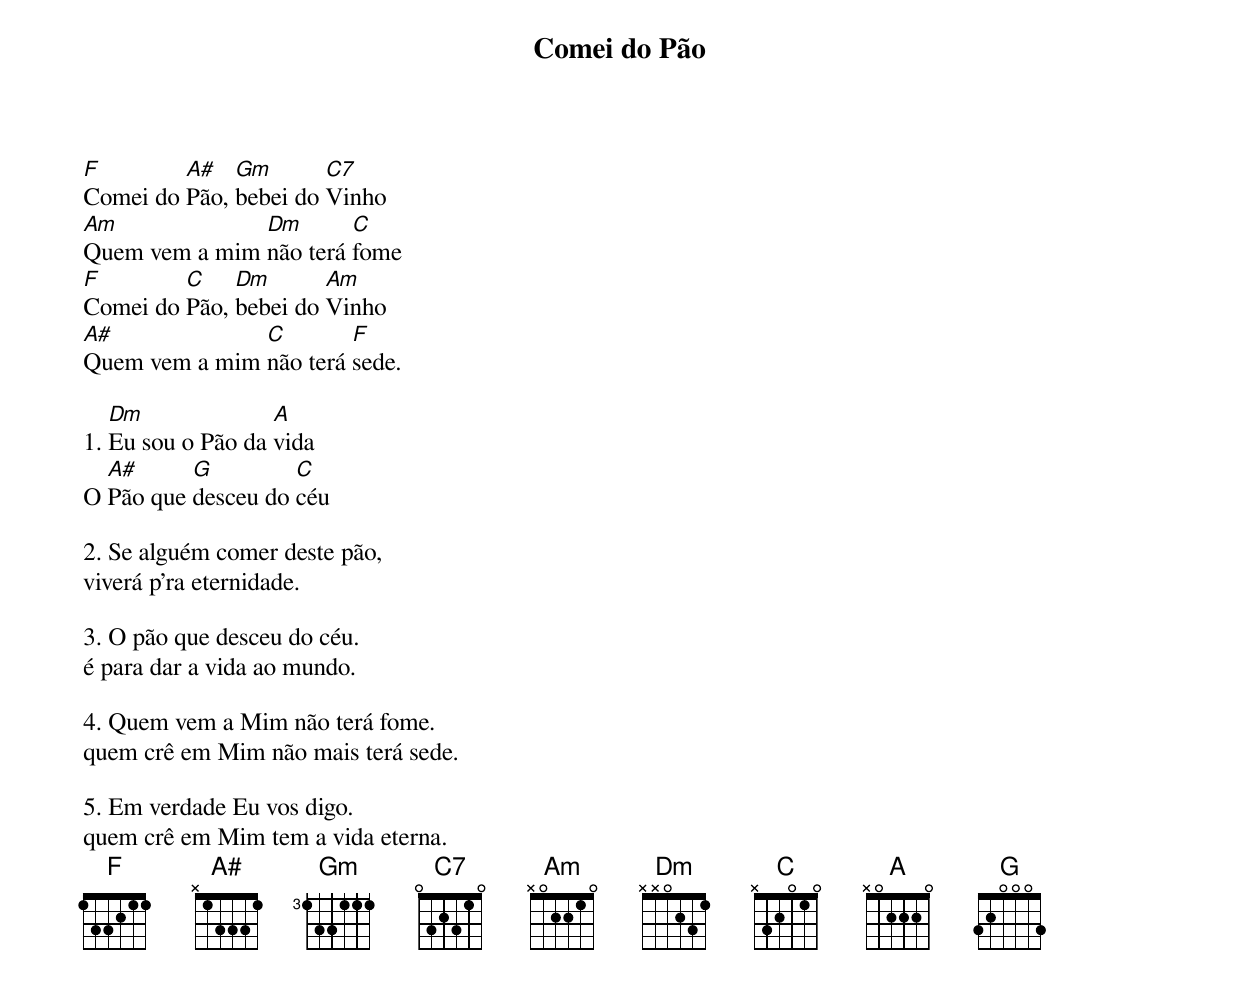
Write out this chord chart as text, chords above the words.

Comei do Pão

F        A#   Gm       C7
Comei do Pão, bebei do Vinho
Am             Dm       C
Quem vem a mim não terá fome
F        C    Dm       Am
Comei do Pão, bebei do Vinho
A#             C        F
Quem vem a mim não terá sede.

   Dm              A
1. Eu sou o Pão da vida
  A#      G         C
O Pão que desceu do céu

2. Se alguém comer deste pão,
viverá p'ra eternidade.

3. O pão que desceu do céu.
é para dar a vida ao mundo.

4. Quem vem a Mim não terá fome.
quem crê em Mim não mais terá sede.

5. Em verdade Eu vos digo.
quem crê em Mim tem a vida eterna.
